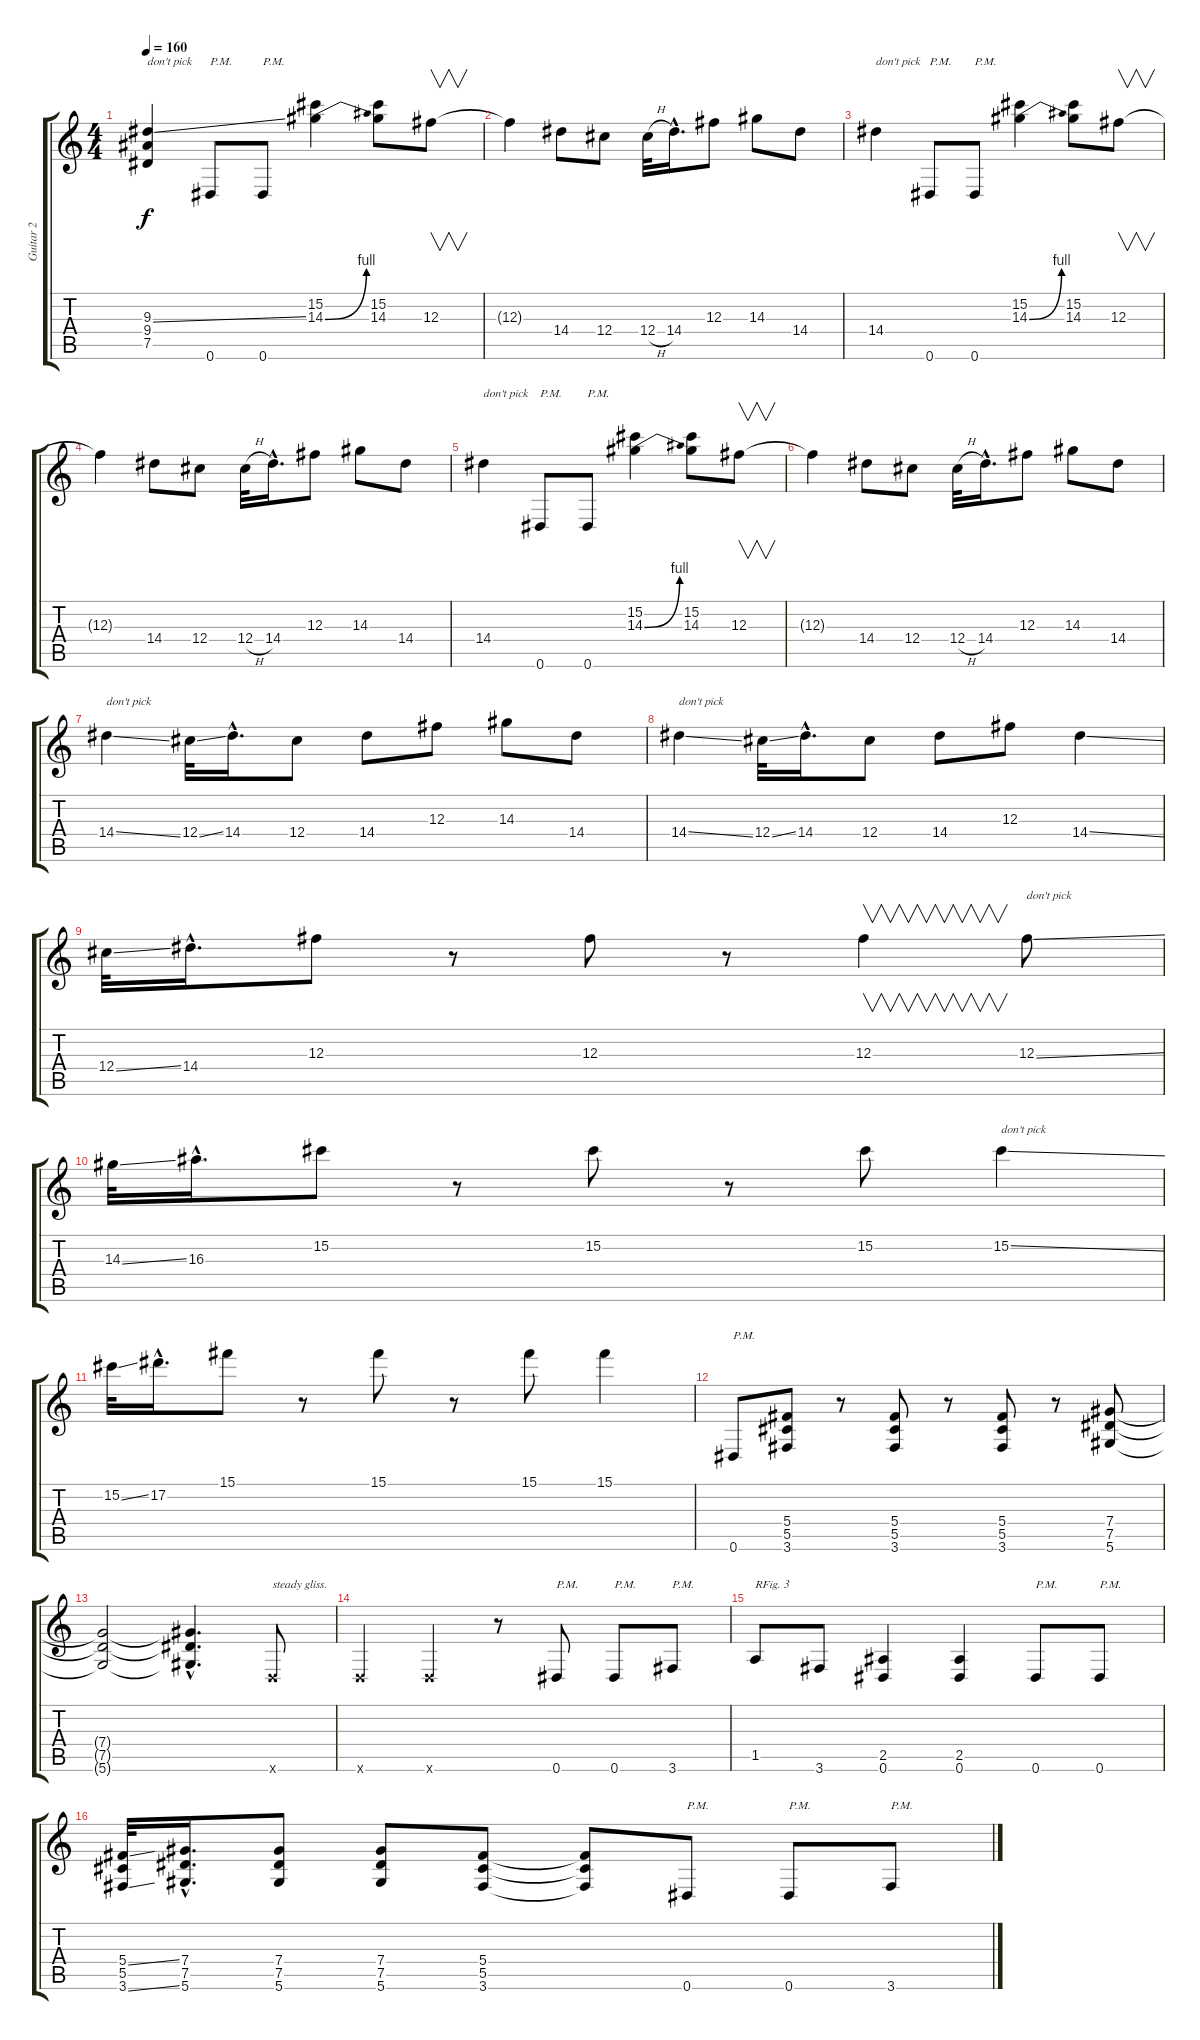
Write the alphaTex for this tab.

\track ("Guitar 2" "Guitar 2") {instrument distortionguitar}
\staff {score tabs}
\tuning (Eb4 Bb3 Gb3 Db3 Ab2 Eb2) {hide}
\ts (4 4)
\tempo 160
\clef g2
\ks c
(9.3{ss} 9.4 7.5).4{txt "don't pick" dy f} 0.6.8{txt "P.M."} 0.6.8{txt "P.M."} (15.2 14.3{be (bend 0 0 60 4)}).4 (15.2 14.3).8 12.3.8{v} |
12.3{t}.4 14.4.8 12.4.8 12.4{h}.32 14.4{hac}.16{d} 12.3.8 14.3.8 14.4.8 |
14.4.4{txt "don't pick"} 0.6.8{txt "P.M."} 0.6.8{txt "P.M."} (15.2 14.3{be (bend 0 0 60 4)}).4 (15.2 14.3).8 12.3.8{v} |
12.3{t}.4 14.4.8 12.4.8 12.4{h}.32 14.4{hac}.16{d} 12.3.8 14.3.8 14.4.8 |
14.4.4{txt "don't pick"} 0.6.8{txt "P.M."} 0.6.8{txt "P.M."} (15.2 14.3{be (bend 0 0 60 4)}).4 (15.2 14.3).8 12.3.8{v} |
12.3{t}.4 14.4.8 12.4.8 12.4{h}.32 14.4{hac}.16{d} 12.3.8 14.3.8 14.4.8 |
14.4{ss}.4{txt "don't pick"} 12.4{ss}.32 14.4{hac}.16{d} 12.4.8 14.4.8 12.3.8 14.3.8 14.4.8 |
14.4{ss}.4{txt "don't pick"} 12.4{ss}.32 14.4{hac}.16{d} 12.4.8 14.4.8 12.3.8 14.4{ss}.4 |
12.4{ss}.32 14.4{hac}.16{d} 12.3.8 r.8 12.3.8 r.8 12.3.4{v} 12.3{ss}.8{txt "don't pick"} |
14.3{ss}.32 16.3{hac}.16{d} 15.2.8 r.8 15.2.8 r.8 15.2.8 15.2{ss}.4{txt "don't pick"} |
15.2{ss}.32 17.2{hac}.16{d} 15.1.8 r.8 15.1.8 r.8 15.1.8 15.1.4 |
0.6.8{txt "P.M."} (5.4 5.5 3.6).8 r.8 (5.4 5.5 3.6).8 r.8 (5.4 5.5 3.6).8 r.8 (7.4 7.5 5.6).8 |
(7.4{t} 7.5{t} 5.6{t}).2 (7.4{hac t} 7.5{hac t} 5.6{hac t}).4{d} -1.6{x}.8{txt "steady gliss."} |
-1.6{x}.4 -1.6{x}.4 r.8 0.6.8{txt "P.M."} 0.6.8{txt "P.M."} 3.6.8{txt "P.M."} |
1.5.8{txt "RFig. 3"} 3.6.8 (2.5 0.6).4 (2.5 0.6).4 0.6.8{txt "P.M."} 0.6.8{txt "P.M."} |
(5.4{ss} 5.5 3.6{ss}).32 (7.4{hac} 7.5{hac} 5.6{hac}).16{d} (7.4 7.5 5.6).8 (7.4 7.5 5.6).8 (5.4 5.5 3.6).8 (5.4{t} 5.5{t} 3.6{t}).8 0.6.8{txt "P.M."} 0.6.8{txt "P.M."} 3.6.8{txt "P.M."}
